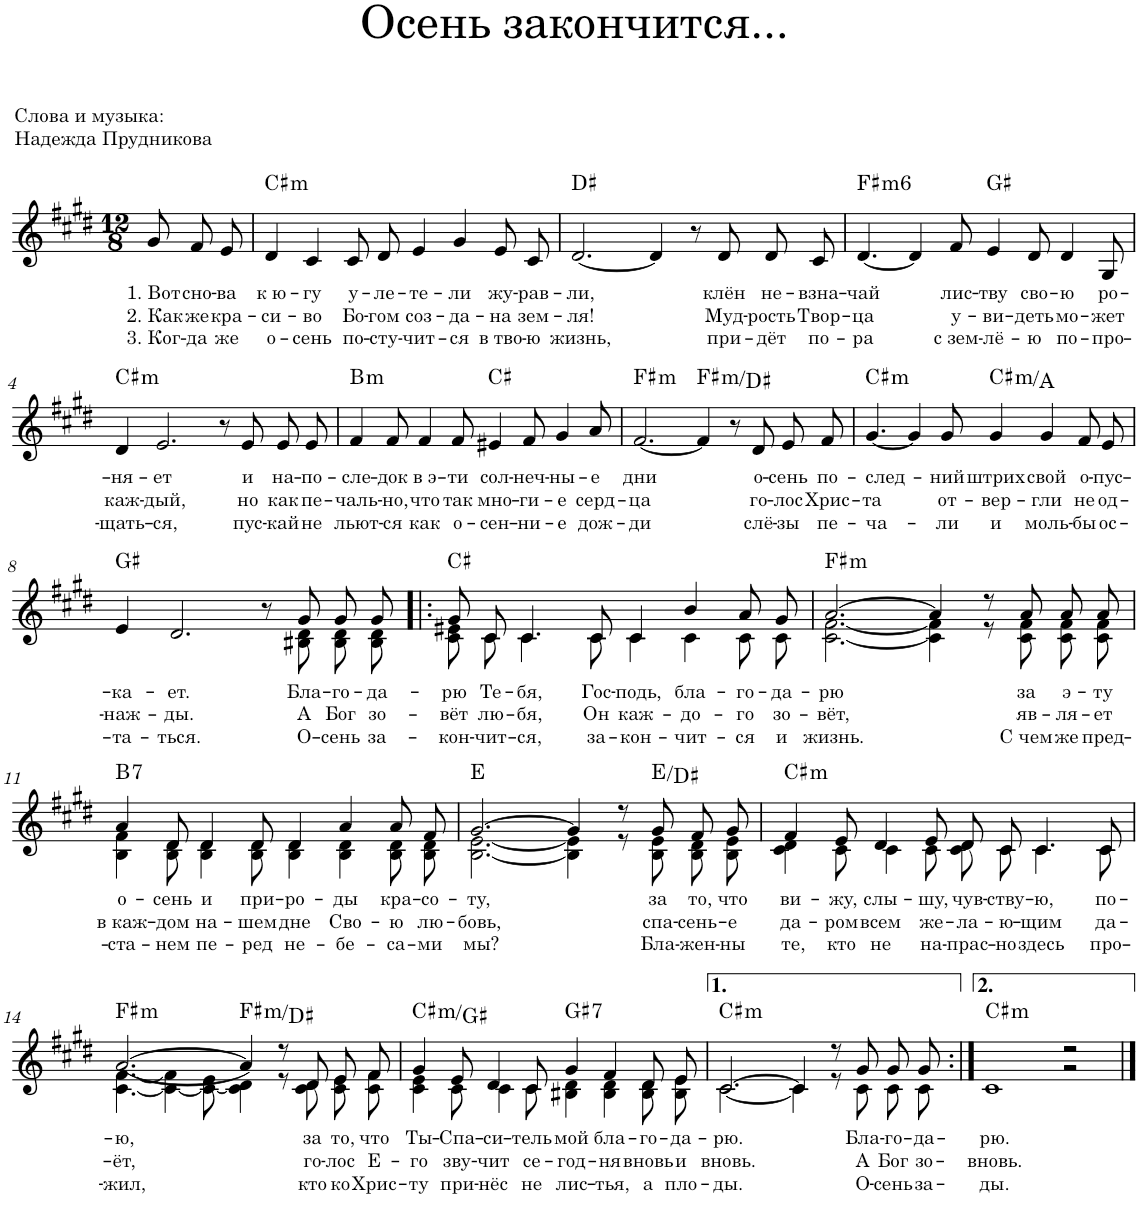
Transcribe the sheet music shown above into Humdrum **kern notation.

**kern	**text	**text	**text	**harte
*part1	*part1	*part1	*part1	*part1
*staff1	*staff1	*staff1	*staff1	*
*I"Piano	*	*	*	*
*I'Pno.	*	*	*	*
*clefG2	*	*	*	*
*k[f#c#g#d#]	*	*	*	*
*M12/8	*	*	*	*
=	=	=	=	=
!	!LO:LY:b	!LO:LY:b	!LO:LY:b	!
8g#/L	1. Вот	2. Как	3. Ког-	.
!	!LO:LY:b	!LO:LY:b	!LO:LY:b	!
8f#/	сно-	же	-да	.
!	!LO:LY:b	!LO:LY:b	!LO:LY:b	!
8e/J	-ва	кра-	же	.
=1	=1	=1	=1	=1
!	!LO:LY:b	!LO:LY:b	!LO:LY:b	!LO:H:kt=m
4d#/	к ю-	-си-	о-	C#:min
!	!LO:LY:b	!LO:LY:b	!LO:LY:b	!
4c#/	-гу	-во	-сень	.
!	!LO:LY:b	!LO:LY:b	!LO:LY:b	!
8c#/L	у-	Бо-	по-	.
!	!LO:LY:b	!LO:LY:b	!LO:LY:b	!
8d#/J	-ле-	-гом	-сту-	.
!	!LO:LY:b	!LO:LY:b	!LO:LY:b	!
4e/	-те-	соз-	-чит-	.
!	!LO:LY:b	!LO:LY:b	!LO:LY:b	!
4g#/	-ли	-да-	-ся	.
!	!LO:LY:b	!LO:LY:b	!LO:LY:b	!
8e/L	жу-	-на	в тво-	.
!	!LO:LY:b	!LO:LY:b	!LO:LY:b	!
8c#/J	-рав-	зем-	-ю	.
=2	=2	=2	=2	=2
!	!LO:LY:b	!LO:LY:b	!LO:LY:b	!
[2.d#/	-ли,	-ля!	жизнь,	D#:maj
4d#/]	.	.	.	.
8r	.	.	.	.
!	!LO:LY:b	!LO:LY:b	!LO:LY:b	!
8d#/L	клён	Муд-	при-	.
!	!LO:LY:b	!LO:LY:b	!LO:LY:b	!
8d#/	не-	-рость	-дёт	.
!	!LO:LY:b	!LO:LY:b	!LO:LY:b	!
8c#/J	-взна-	Твор-	по-	.
=3	=3	=3	=3	=3
!	!LO:LY:b	!LO:LY:b	!LO:LY:b	!LO:H:kt=m6
[4.d#/	-чай	-ца	-ра	F#:min6
4d#/]	.	.	.	.
!	!LO:LY:b	!LO:LY:b	!LO:LY:b	!
8f#/	лис-	у-	с зем-	.
!	!LO:LY:b	!LO:LY:b	!LO:LY:b	!
4e/	-тву	-ви-	-лё-	G#:maj
!	!LO:LY:b	!LO:LY:b	!LO:LY:b	!
8d#/	сво-	-деть	-ю	.
!	!LO:LY:b	!LO:LY:b	!LO:LY:b	!
4d#/	-ю	мо-	по-	.
!	!LO:LY:b	!LO:LY:b	!LO:LY:b	!
8G#/	ро-	-жет	-про-	.
!!LO:LB:g=z
=4	=4	=4	=4	=4
!	!LO:LY:b	!LO:LY:b	!LO:LY:b	!LO:H:kt=m
4d#/	-ня-	каж-	-щать-	C#:min
!	!LO:LY:b	!LO:LY:b	!LO:LY:b	!
2.e/	-ет	-дый,	-ся,	.
8r	.	.	.	.
!	!LO:LY:b	!LO:LY:b	!LO:LY:b	!
8e/L	и	но	пус-	.
!	!LO:LY:b	!LO:LY:b	!LO:LY:b	!
8e/	на-	как	-кай	.
!	!LO:LY:b	!LO:LY:b	!LO:LY:b	!
8e/J	-по-	пе-	не	.
=5	=5	=5	=5	=5
!	!LO:LY:b	!LO:LY:b	!LO:LY:b	!LO:H:kt=m
4f#/	-сле-	-чаль-	льют-	B:min
!	!LO:LY:b	!LO:LY:b	!LO:LY:b	!
8f#/	-док	-но,	-ся	.
!	!LO:LY:b	!LO:LY:b	!LO:LY:b	!
4f#/	в э-	что	как	.
!	!LO:LY:b	!LO:LY:b	!LO:LY:b	!
8f#/	-ти	так	о-	.
!	!LO:LY:b	!LO:LY:b	!LO:LY:b	!
4e#X/	сол-	мно-	-сен-	C#:maj
!	!LO:LY:b	!LO:LY:b	!LO:LY:b	!
8f#/	-неч-	-ги-	-ни-	.
!	!LO:LY:b	!LO:LY:b	!LO:LY:b	!
4g#/	-ны-	-е	-е	.
!	!LO:LY:b	!LO:LY:b	!LO:LY:b	!
8a/	-е	серд-	дож-	.
=6	=6	=6	=6	=6
!	!LO:LY:b	!LO:LY:b	!LO:LY:b	!LO:H:kt=m
[2.f#/	дни	-ца	-ди	F#:min
!	!	!	!	!LO:H:kt=m
4f#/]	.	.	.	F#:min/6
8r	.	.	.	.
!	!LO:LY:b	!LO:LY:b	!LO:LY:b	!
8d#/L	о-	го-	слё-	.
!	!LO:LY:b	!LO:LY:b	!LO:LY:b	!
8e/	-сень	-лос	-зы	.
!	!LO:LY:b	!LO:LY:b	!LO:LY:b	!
8f#/J	по-	Хрис-	пе-	.
=7	=7	=7	=7	=7
!	!LO:LY:b	!LO:LY:b	!LO:LY:b	!LO:H:kt=m
[4.g#/	-след-	-та	-ча-	C#:min
4g#/]	.	.	.	.
!	!LO:LY:b	!LO:LY:b	!LO:LY:b	!
8g#/	-ний	от-	-ли	.
!	!LO:LY:b	!LO:LY:b	!LO:LY:b	!LO:H:kt=m
4g#/	штрих	-вер-	и	C#:min/b6
!	!LO:LY:b	!LO:LY:b	!LO:LY:b	!
4g#/	свой	-гли	моль-	.
!	!LO:LY:b	!LO:LY:b	!LO:LY:b	!
8f#/L	о-	не	-бы	.
!	!LO:LY:b	!LO:LY:b	!LO:LY:b	!
8e/J	-пус-	од-	ос-	.
!!LO:LB:g=z
=8	=8	=8	=8	=8
!	!LO:LY:b	!LO:LY:b	!LO:LY:b	!
*^	*	*	*	*
4e/	8ryy	-ка-	-наж-	-та-	G#:maj
!	!	!LO:LY:b	!LO:LY:b	!LO:LY:b	!
*v	*v	*	*	*	*
2.d#/	-ет.	-ды.	-ться.	.
8r	.	.	.	.
!	!LO:LY:b	!LO:LY:b	!LO:LY:b	!
*^	*	*	*	*
8g#/L	8B#X/ 8d#/L	Бла-	А	О-	.
!	!	!LO:LY:b	!LO:LY:b	!LO:LY:b	!
8g#/	8B#/ 8d#/	-го-	Бог	-сень	.
!	!	!LO:LY:b	!LO:LY:b	!LO:LY:b	!
8g#/J	8B#/ 8d#/J	-да-	зо-	за-	.
=9!|:	=9!|:	=9!|:	=9!|:	=9!|:	=9!|:
!	!	!LO:LY:b	!LO:LY:b	!LO:LY:b	!
8g#/L	8c#/ 8e#X/L	-рю	-вёт	-кон-	C#:maj
!	!	!LO:LY:b	!LO:LY:b	!LO:LY:b	!
8c#/J	8c#/J	Те-	лю-	-чит-	.
!	!	!LO:LY:b	!LO:LY:b	!LO:LY:b	!
4.c#/	4.c#\	-бя,	-бя,	-ся,	.
!	!	!LO:LY:b	!LO:LY:b	!LO:LY:b	!
8c#/	8c#\	Гос-	Он	за-	.
!	!	!LO:LY:b	!LO:LY:b	!LO:LY:b	!
4c#/	4c#\	-подь,	каж-	-кон-	.
!	!	!LO:LY:b	!LO:LY:b	!LO:LY:b	!
4b/	4c#\	бла-	-до-	-чит-	.
!	!	!LO:LY:b	!LO:LY:b	!LO:LY:b	!
8a/L	8c#\L	-го-	-го	-ся	.
!	!	!LO:LY:b	!LO:LY:b	!LO:LY:b	!
8g#/J	8c#\J	-да-	зо-	и	.
=10	=10	=10	=10	=10	=10
!	!	!LO:LY:b	!LO:LY:b	!LO:LY:b	!LO:H:kt=m
[2.a/	[2.c#\ [2.f#\	-рю	-вёт,	жизнь.	F#:min
4a/]	4c#\] 4f#\]	.	.	.	.
8r	8r	.	.	.	.
!	!	!LO:LY:b	!LO:LY:b	!LO:LY:b	!
8a/L	8c#/ 8f#/L	за	яв-	С чем	.
!	!	!LO:LY:b	!LO:LY:b	!LO:LY:b	!
8a/	8c#/ 8f#/	э-	-ля-	же	.
!	!	!LO:LY:b	!LO:LY:b	!LO:LY:b	!
8a/J	8c#/ 8f#/J	-ту	-ет	пред-	.
!!LO:LB:g=z	!!
=11	=11	=11	=11	=11	=11
!	!	!LO:LY:b	!LO:LY:b	!LO:LY:b	!LO:H:kt=7
4a/	4B\ 4f#\	о-	в каж-	-ста-	B:7
!	!	!LO:LY:b	!LO:LY:b	!LO:LY:b	!
8d#/	8B\ 8d#\	-сень	-дом	-нем	.
!	!	!LO:LY:b	!LO:LY:b	!LO:LY:b	!
4d#/	4B\ 4d#\	и	на-	пе-	.
!	!	!LO:LY:b	!LO:LY:b	!LO:LY:b	!
8d#/	8B\ 8d#\	при-	-шем	-ред	.
!	!	!LO:LY:b	!LO:LY:b	!LO:LY:b	!
4d#/	4B\ 4d#\	-ро-	дне	не-	.
!	!	!LO:LY:b	!LO:LY:b	!LO:LY:b	!
4a/	4B\ 4d#\	-ды	Сво-	-бе-	.
!	!	!LO:LY:b	!LO:LY:b	!LO:LY:b	!
8a/L	8B/ 8d#/L	кра-	-ю	-са-	.
!	!	!LO:LY:b	!LO:LY:b	!LO:LY:b	!
8f#/J	8B/ 8d#/J	-со-	лю-	-ми	.
=12	=12	=12	=12	=12	=12
!	!	!LO:LY:b	!LO:LY:b	!LO:LY:b	!
[2.g#/	[2.B\ [2.e\	-ту,	-бовь,	мы?	E:maj
4g#/]	4B\] 4e\]	.	.	.	.
8r	8r	.	.	.	.
!	!	!LO:LY:b	!LO:LY:b	!LO:LY:b	!
8g#/L	8B/ 8e/L	за	спа-	Бла-	E:maj/7
!	!	!LO:LY:b	!LO:LY:b	!LO:LY:b	!
8f#/	8B/ 8d#/	то,	-сень-	-жен-	.
!	!	!LO:LY:b	!LO:LY:b	!LO:LY:b	!
8g#/J	8B/ 8e/J	что	-е	-ны	.
=13	=13	=13	=13	=13	=13
!	!	!LO:LY:b	!LO:LY:b	!LO:LY:b	!LO:H:kt=m
4f#/	4c#\ 4d#\	ви-	да-	те,	C#:min
!	!	!LO:LY:b	!LO:LY:b	!LO:LY:b	!
8e/	8c#\	-жу,	-ром	кто	.
!	!	!LO:LY:b	!LO:LY:b	!LO:LY:b	!
4d#/	4c#\	слы-	всем	не	.
!	!	!LO:LY:b	!LO:LY:b	!LO:LY:b	!
8e/	8c#\	-шу,	же-	на-	.
!	!	!LO:LY:b	!LO:LY:b	!LO:LY:b	!
8d#/L	8c#/ 8d#/L	чув-	-ла-	-прас-	.
!	!	!LO:LY:b	!LO:LY:b	!LO:LY:b	!
8c#/J	8c#/J	-ству-	-ю-	-но	.
!	!	!LO:LY:b	!LO:LY:b	!LO:LY:b	!
4.c#/	4.c#\	-ю,	-щим	здесь	.
!	!	!LO:LY:b	!LO:LY:b	!LO:LY:b	!
8c#/	8c#\	по-	да-	про-	.
!!LO:LB:g=z	!!
=14	=14	=14	=14	=14	=14
!	!	!LO:LY:b	!LO:LY:b	!LO:LY:b	!LO:H:kt=m
(<[2.a/	[4.c#\ [4.f#\	-ю,	-ёт,	-жил,	F#:min
.	4c#\_ 4f#\]	.	.	.	.
.	8c#\_ 8e\	.	.	.	.
!	!	!	!	!	!LO:H:kt=m
4a/])	4c#\] 4d#\	.	.	.	F#:min/6
8r	8r	.	.	.	.
!	!	!LO:LY:b	!LO:LY:b	!LO:LY:b	!
8d#/L	8c#/ 8d#/L	за	го-	кто	.
!	!	!LO:LY:b	!LO:LY:b	!LO:LY:b	!
8e/	8c#/ 8e/	то,	-лос	ко	.
!	!	!LO:LY:b	!LO:LY:b	!LO:LY:b	!
8f#/J	8c#/ 8f#/J	что	Е-	Хрис-	.
=15	=15	=15	=15	=15	=15
!	!	!LO:LY:b	!LO:LY:b	!LO:LY:b	!LO:H:kt=m
4g#/	4c#\ 4e\	Ты-	-го	-ту	C#:min/5
!	!	!LO:LY:b	!LO:LY:b	!LO:LY:b	!
8e/	8c#\	-Спа-	зву-	при-	.
!	!	!LO:LY:b	!LO:LY:b	!LO:LY:b	!
4d#/	4c#\	-си-	-чит	-нёс	.
!	!	!LO:LY:b	!LO:LY:b	!LO:LY:b	!
8c#/	8c#\	-тель	се-	не	.
!	!	!LO:LY:b	!LO:LY:b	!LO:LY:b	!LO:H:kt=7
4g#/	4B#X\ 4d#\	мой	-год-	лис-	G#:7
!	!	!LO:LY:b	!LO:LY:b	!LO:LY:b	!
4f#/	4B#\ 4d#\	бла-	-ня	-тья,	.
!	!	!LO:LY:b	!LO:LY:b	!LO:LY:b	!
8d#/L	8B#/ 8d#/L	-го-	вновь	а	.
!	!	!LO:LY:b	!LO:LY:b	!LO:LY:b	!
8e/J	8B#/ 8e/J	-да-	и	пло-	.
=16	=16	=16	=16	=16	=16
!	!	!LO:LY:b	!LO:LY:b	!LO:LY:b	!LO:H:kt=m
[2.c#/	[2.c#\	-рю.	вновь.	-ды.	C#:min
4c#/]	4c#\]	.	.	.	.
8r	8r	.	.	.	.
!	!	!LO:LY:b	!LO:LY:b	!LO:LY:b	!
8g#/L	8c#\L	Бла-	А	О-	.
!	!	!LO:LY:b	!LO:LY:b	!LO:LY:b	!
8g#/	8c#\	-го-	Бог	-сень	.
!	!	!LO:LY:b	!LO:LY:b	!LO:LY:b	!
8g#/J	8c#\J	-да-	зо-	за-	.
=17:|!	=17:|!	=17:|!	=17:|!	=17:|!	=17:|!
!	!	!LO:LY:b	!LO:LY:b	!LO:LY:b	!LO:H:kt=m
1c#	1ryy	-рю.	-вновь.	-ды.	C#:min
2r	2r	.	.	.	.
*v	*v	*	*	*	*
==	==	==	==	==
*-	*-	*-	*-	*-
